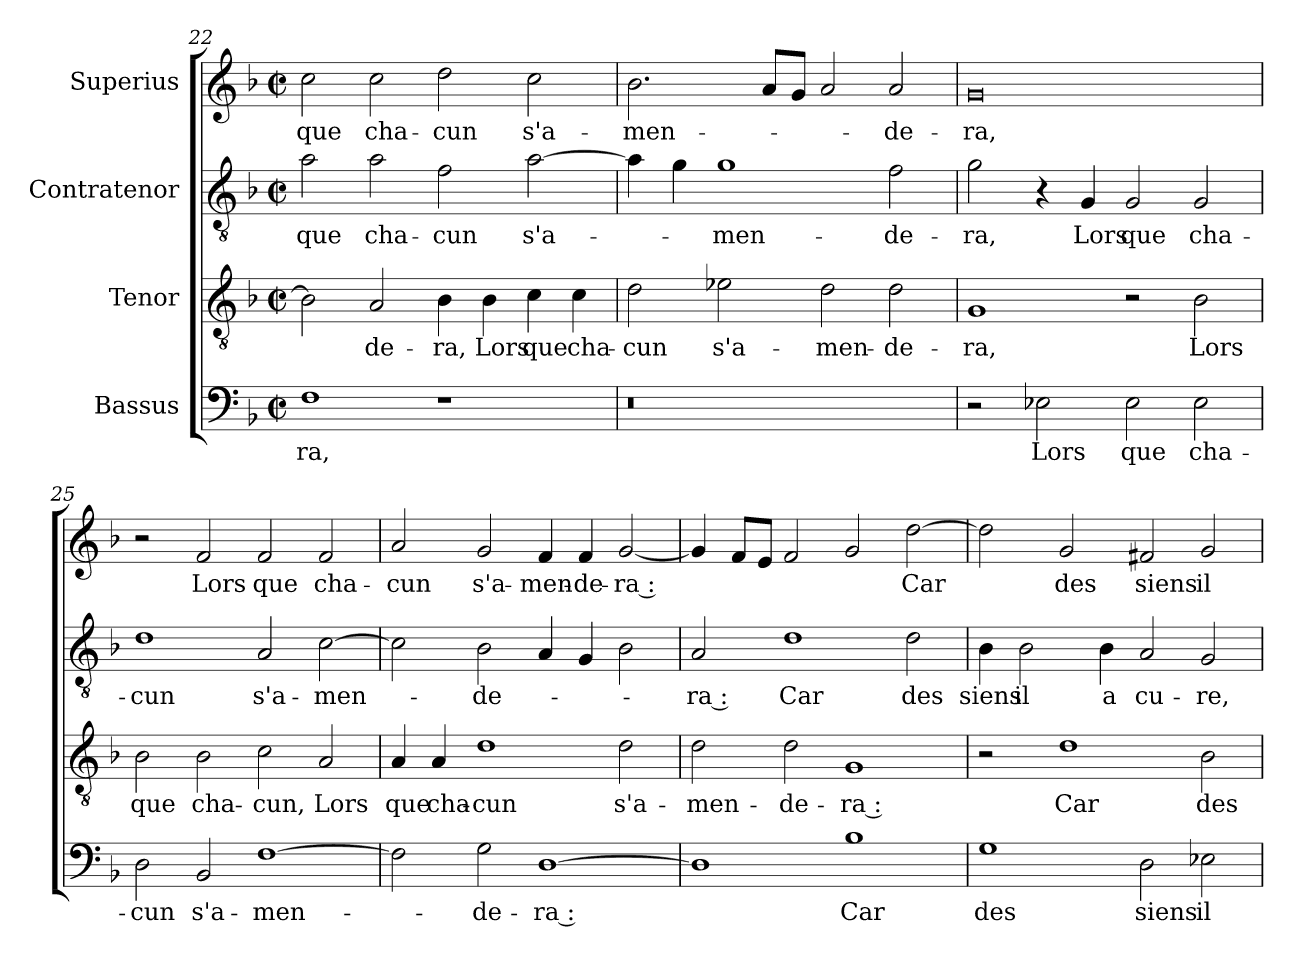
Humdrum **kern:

**kern	**text	**kern	**text	**kern	**text	**kern	**text
*part4	*part4	*part3	*part3	*part2	*part2	*part1	*part1
*staff4	*staff4	*staff3	*staff3	*staff2	*staff2	*staff1	*staff1
*I"Bassus	*	*I"Tenor	*	*I"Contratenor	*	*I"Superius	*
*clefF4	*	*clefGv2	*	*clefGv2	*	*clefG2	*
*k[b-]	*	*k[b-]	*	*k[b-]	*	*k[b-]	*
*F:	*	*F:	*	*F:	*	*F:	*
*M2/2	*	*M2/2	*	*M2/2	*	*M2/2	*
*met(c|)	*	*met(c|)	*	*met(c|)	*	*met(c|)	*
=22	=22	=22	=22	=22	=22	=22	=22
1F\	-ra,	2B-\]	.	2a\	que	2cc\	que
.	.	2A/	-de-	2a\	cha-	2cc\	cha-
1r	.	4B-\	-ra,	2f\	-cun	2dd\	-cun
.	.	4B-\	Lors	.	.	.	.
.	.	4c\	que	[2a\	s'a-	2cc\	s'a-
.	.	4c\	cha-	.	.	.	.
=23	=23	=23	=23	=23	=23	=23	=23
!LO:N:vis=0	!	!	!	!	!	!	!
1r	.	2d\	-cun	4a\]	.	2.b-\	-men-
.	.	.	.	4g\	.	.	.
.	.	2e-X\	s'a-	1g\	-men-	.	.
.	.	.	.	.	.	8a/L	.
.	.	.	.	.	.	8g/J	.
1ryy	.	2d\	-men-	.	.	2a/	.
.	.	2d\	-de-	2f\	-de-	2a/	-de-
=24	=24	=24	=24	=24	=24	=24	=24
2r	.	1G/	-ra,	2g\	-ra,	0g/	-ra,
2E-X\	Lors	.	.	4r	.	.	.
.	.	.	.	4G/	Lors	.	.
2E-\	que	2r	.	2G/	que	.	.
2E-\	cha-	2B-\	Lors	2G/	cha-	.	.
=25	=25	=25	=25	=25	=25	=25	=25
2D\	-cun	2B-\	que	1d\	-cun	2r	.
2BB-/	s'a-	2B-\	cha-	.	.	2f/	Lors
[1F\	-men-	2c\	-cun,	2A/	s'a-	2f/	que
.	.	2A/	Lors	[2c\	-men-	2f/	cha-
!!LO:LB:g=z
=26	=26	=26	=26	=26	=26	=26	=26
2F\]	.	4A/	que	2c\]	.	2a/	-cun
.	.	4A/	cha-	.	.	.	.
2G\	-de-	1d\	-cun	2B-\	-de-	2g/	s'a-
[1D\	-ra :	.	.	4A/	.	4f/	-men-
.	.	.	.	4G/	.	4f/	-de-
.	.	2d\	s'a-	2B-\	.	[2g/	-ra :
=27	=27	=27	=27	=27	=27	=27	=27
1D\]	.	2d\	-men-	2A/	-ra :	4g/]	.
.	.	.	.	.	.	8f/L	.
.	.	.	.	.	.	8e/J	.
.	.	2d\	-de-	1d\	Car	2f/	.
1B-\	Car	1G/	-ra :	.	.	2g/	.
.	.	.	.	2d\	des	[2dd\	Car
=28	=28	=28	=28	=28	=28	=28	=28
1G\	des	2r	.	4B-\	siens	2dd\]	.
.	.	.	.	2B-\	il	.	.
.	.	1d\	Car	.	.	2g/	des
.	.	.	.	4B-\	a	.	.
2D\	siens	.	.	2A/	cu-	2f#X/	siens
2E-X\	il	2B-\	des	2G/	-re,	2g/	il
=	=	=	=	=	=	=	=
*-	*-	*-	*-	*-	*-	*-	*-
